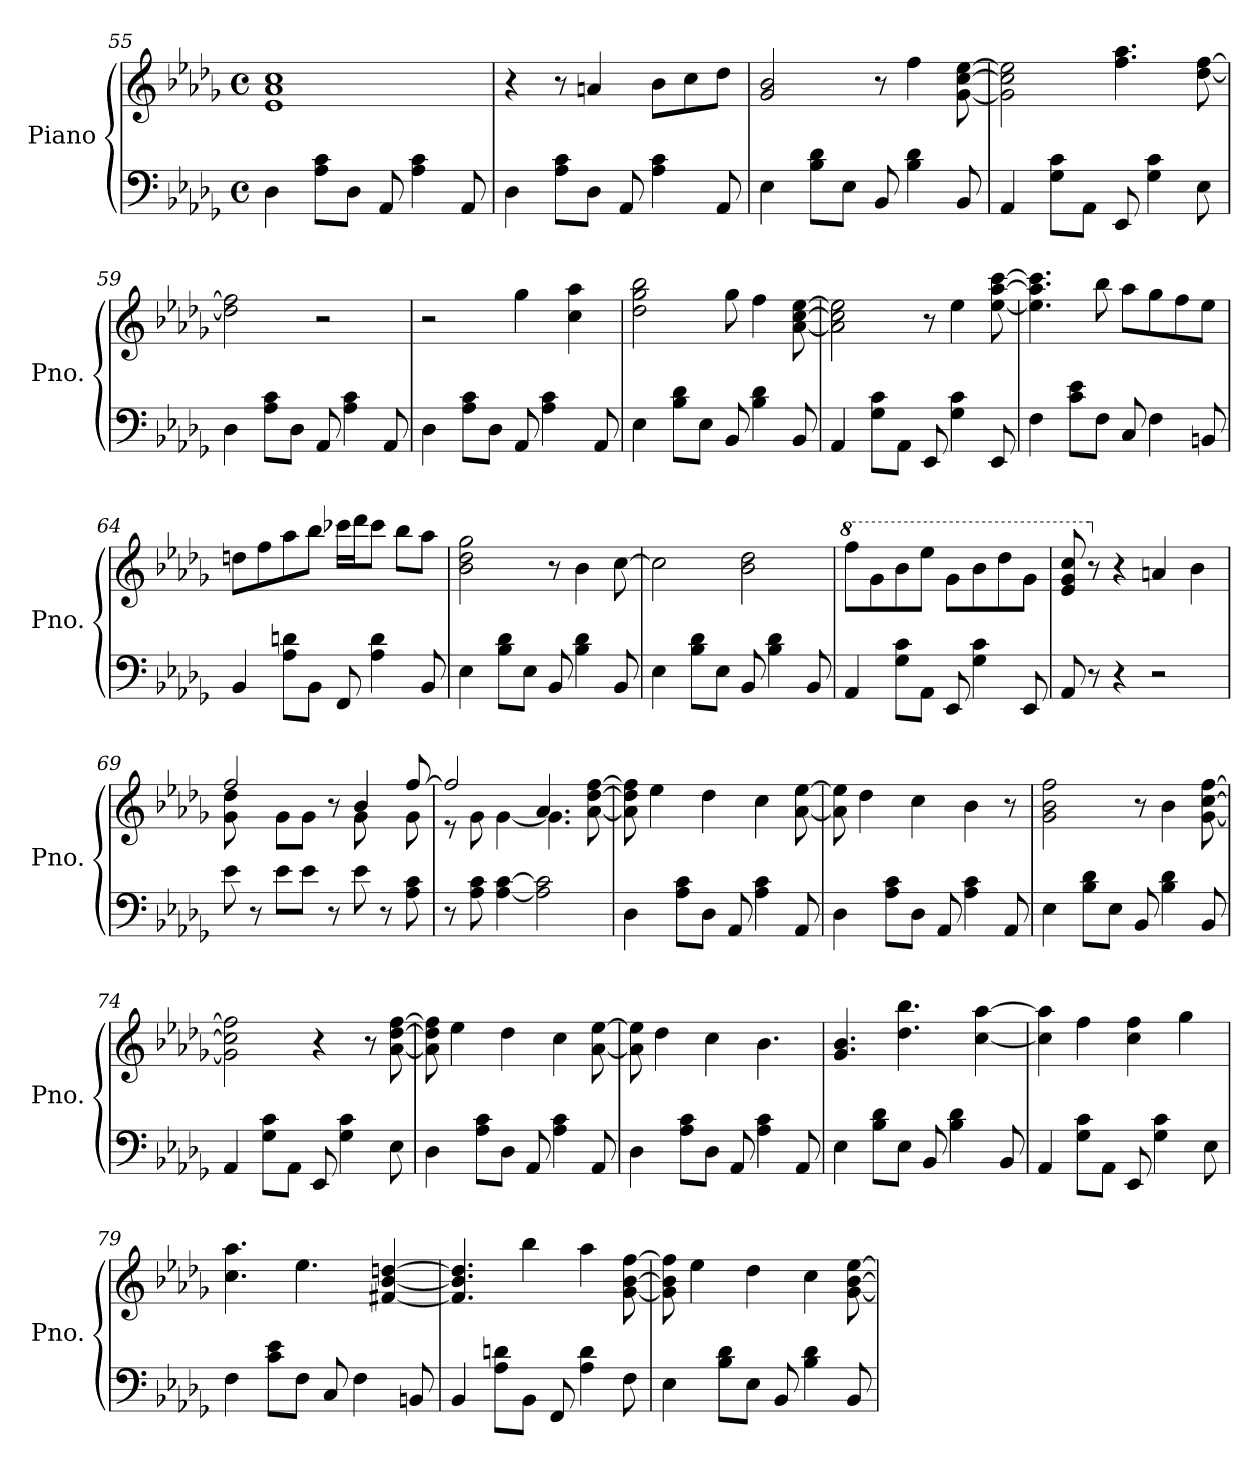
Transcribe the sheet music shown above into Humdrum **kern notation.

**kern	**kern
*part1	*part1
*staff2	*staff1
*I"Piano	*
*I'Pno.	*
*clefF4	*clefG2
*k[b-e-a-d-g-]	*k[b-e-a-d-g-]
*M4/4	*M4/4
*met(c)	*met(c)
=55	=55
4D-\	1e- 1a- 1cc
8A-\ 8c\L	.
8D-\J	.
8AA-/	.
4A-\ 4c\	.
8AA-/	.
=56	=56
4D-\	4r
8A-\ 8c\L	8r
8D-\J	4an/
8AA-/	.
4A-\ 4c\	8b-\L
.	8cc\
8AA-/	8dd-\J
=57	=57
4E-\	2g-/ 2b-/
8B-\ 8d-\L	.
8E-\J	.
8BB-/	8r
4B-\ 4d-\	4ff\
8BB-/	[8g-\ [8cc\ [8ee-\
!!LO:PB:g=z
=58	=58
4AA-/	2g-\] 2cc\] 2ee-\]
8G-\ 8c\L	.
8AA-\J	.
8EE-/	4.ff\ 4.aa-\
4G-\ 4c\	.
8E-\	[8dd-\ [8ff\
=59	=59
4D-\	2dd-\] 2ff\]
8A-\ 8c\L	.
8D-\J	.
8AA-/	2r
4A-\ 4c\	.
8AA-/	.
=60	=60
4D-\	2r
8A-\ 8c\L	.
8D-\J	.
8AA-/	4gg-\
4A-\ 4c\	.
.	4cc\ 4aa-\
8AA-/	.
=61	=61
4E-\	2dd-\ 2gg-\ 2bb-\
8B-\ 8d-\L	.
8E-\J	.
8BB-/	8gg-\
4B-\ 4d-\	4ff\
8BB-/	[8a-\ [8cc\ [8ee-\
=62	=62
4AA-/	2a-\] 2cc\] 2ee-\]
8G-\ 8c\L	.
8AA-\J	.
8EE-/	8r
4G-\ 4c\	4ee-\
8EE-/	[8ee-\ [8aa-\ [8ccc\
!!LO:LB:g=z
=63	=63
4F\	4.ee-\] 4.aa-\] 4.ccc\]
8c\ 8e-\L	.
8F\J	8bb-\
8C/	8aa-\L
4F\	8gg-\
.	8ff\
8BBn/	8ee-\J
=64	=64
4BB-/	8ddn\L
.	8ff\
8A-\ 8dn\L	8aa-\
8BB-\J	8bb-\J
8FF/	16ccc-X\LL
.	16ddd-\J
4A-\ 4d\	8ccc-\J
.	8bb-\L
8BB-/	8aa-\J
=65	=65
4E-\	2b-\ 2dd-\ 2gg-\
8B-\ 8d-\L	.
8E-\J	.
8BB-/	8r
4B-\ 4d-\	4b-\
8BB-/	[8cc\
=66	=66
4E-\	2cc\]
8B-\ 8d-\L	.
8E-\J	.
8BB-/	2b-\ 2dd-\
4B-\ 4d-\	.
8BB-/	.
!!LO:LB:g=z
=67	=67
*	*8va
4AA-/	8fff\L
.	8gg-\
8G-\ 8c\L	8bb-\
8AA-\J	8eee-\J
8EE-/	8gg-\L
4G-\ 4c\	8bb-\
.	8ddd-\
8EE-/	8gg-\J
=68	=68
8AA-/	8ee-/ 8gg-/ 8ccc/
*	*X8va
8r	8r
4r	4r
2r	4an/
.	4b-\
=69	=69
*	*^
8e-\	2ff/	8g-\ 8dd-\
8r	.	8ryy
8e-\L	.	8g-\L
8e-\J	.	8g-\J
8r	8r	8ryy
8e-\	4b-/	8g-\
8r	.	8ryy
8A-\ 8c\	[8ff/	8g-\
=70	=70	=70
8r	2ff/]	8r
8A-\ 8c\	.	8g-\
[4A-\ [4c\	.	[4g-\
2A-\] 2c\]	4.a-/	4.g-\]
.	[8a-\ [8dd-\ [8ff\	8ryy
*	*v	*v
!!LO:LB:g=z
=71	=71
4D-\	8a-\] 8dd-\] 8ff\]
.	4ee-\
8A-\ 8c\L	.
8D-\J	4dd-\
8AA-/	.
4A-\ 4c\	4cc\
8AA-/	[8a-\ [8ee-\
=72	=72
4D-\	8a-\] 8ee-\]
.	4dd-\
8A-\ 8c\L	.
8D-\J	4cc\
8AA-/	.
4A-\ 4c\	4b-\
8AA-/	8r
=73	=73
4E-\	2g-\ 2b-\ 2ff\
8B-\ 8d-\L	.
8E-\J	.
8BB-/	8r
4B-\ 4d-\	4b-\
8BB-/	[8g-\ [8cc\ [8ff\
=74	=74
4AA-/	2g-\] 2cc\] 2ff\]
8G-\ 8c\L	.
8AA-\J	.
8EE-/	4r
4G-\ 4c\	.
.	8r
8E-\	[8a-\ [8dd-\ [8ff\
=75	=75
4D-\	8a-\] 8dd-\] 8ff\]
.	4ee-\
8A-\ 8c\L	.
8D-\J	4dd-\
8AA-/	.
4A-\ 4c\	4cc\
8AA-/	[8a-\ [8ee-\
!!LO:LB:g=z
=76	=76
4D-\	8a-\] 8ee-\]
.	4dd-\
8A-\ 8c\L	.
8D-\J	4cc\
8AA-/	.
4A-\ 4c\	4.b-\
8AA-/	.
=77	=77
4E-\	4.g-/ 4.b-/
8B-\ 8d-\L	.
8E-\J	4.dd-\ 4.bb-\
8BB-/	.
4B-\ 4d-\	.
.	[4cc\ [4aa-\
8BB-/	.
=78	=78
4AA-/	4cc\] 4aa-\]
8G-\ 8c\L	4ff\
8AA-\J	.
8EE-/	4cc\ 4ff\
4G-\ 4c\	.
.	4gg-\
8E-\	.
=79	=79
4F\	4.cc\ 4.aa-\
8c\ 8e-\L	.
8F\J	4.ee-\
8C/	.
4F\	.
.	[4f#X/ [4b-/ [4ddn/
8BBn/	.
=80	=80
4BB-/	4.f#/] 4.b-/] 4.dd/]
8A-\ 8dn\L	.
8BB-\J	4bb-\
8FF/	.
4A-\ 4d\	4aa-\
8F\	[8g-\ [8b-\ [8ff\
!!LO:LB:g=z
=81	=81
4E-\	8g-\] 8b-\] 8ff\]
.	4ee-\
8B-\ 8d-\L	.
8E-\J	4dd-\
8BB-/	.
4B-\ 4d-\	4cc\
8BB-/	[8g-\ [8b-\ [8ee-\
=	=
*-	*-
